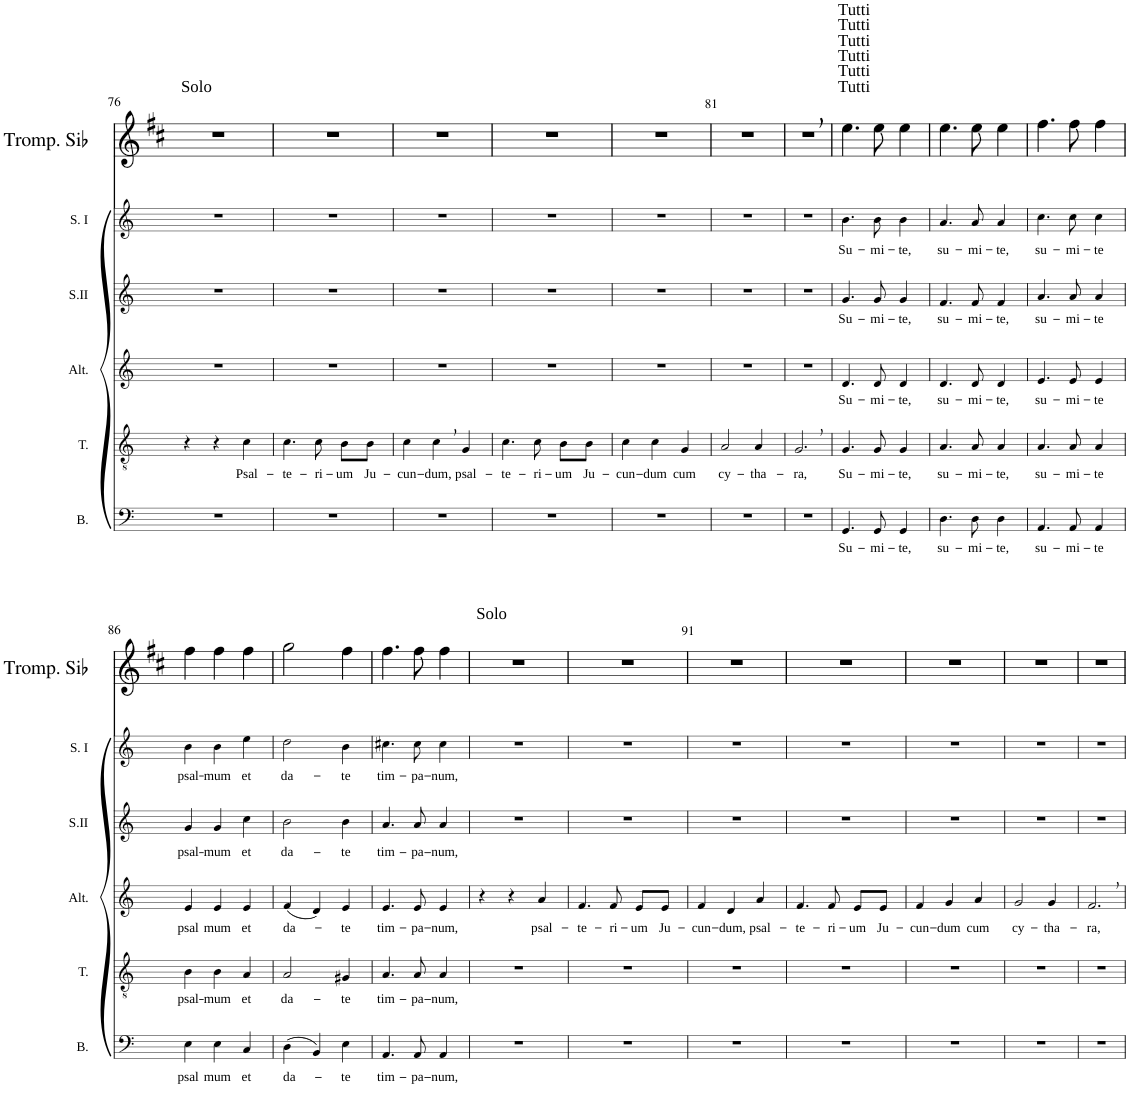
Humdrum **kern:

**kern	**text	**kern	**text	**kern	**text	**kern	**text	**kern	**text	**kern
*part6	*part6	*part5	*part5	*part4	*part4	*part3	*part3	*part2	*part2	*part1
*staff6	*staff6	*staff5	*staff5	*staff4	*staff4	*staff3	*staff3	*staff2	*staff2	*staff1
*I"Basse	*	*I"Ténor	*	*I"Alto	*	*I"Soprano II	*	*I"Soprane I	*	*I"Trompette en Sib
*I'B.	*	*I'T.	*	*I'Alt.	*	*I'S.II	*	*I'S. I	*	*I'Tromp. Sib
!!LO:PB:g=z
*clefF4	*	*clefGv2	*	*clefG2	*	*clefG2	*	*clefG2	*	*clefG2
*	*	*	*	*	*	*	*	*	*	*Trd1c2
*k[]	*	*k[]	*	*k[]	*	*k[]	*	*k[]	*	*k[f#c#]
*M3/4	*	*M3/4	*	*M3/4	*	*M3/4	*	*M3/4	*	*M3/4
=76	=76	=76	=76	=76	=76	=76	=76	=76	=76	=76
!	!	!	!	!	!	!	!	!	!	!LO:TX:a:t=Solo
2.r	.	4r	.	2.r	.	2.r	.	2.r	.	2.r
.	.	4r	.	.	.	.	.	.	.	.
!	!	!	!LO:LY:b	!	!	!	!	!	!	!
.	.	4c\	Psal-	.	.	.	.	.	.	.
=77	=77	=77	=77	=77	=77	=77	=77	=77	=77	=77
!	!	!	!LO:LY:b	!	!	!	!	!	!	!
2.r	.	4.c\	-te-	2.r	.	2.r	.	2.r	.	2.r
!	!	!	!LO:LY:b	!	!	!	!	!	!	!
.	.	8c\	-ri-	.	.	.	.	.	.	.
!	!	!	!LO:LY:b	!	!	!	!	!	!	!
.	.	8B\L	-um	.	.	.	.	.	.	.
!	!	!	!LO:LY:b	!	!	!	!	!	!	!
.	.	8B\J	Ju-	.	.	.	.	.	.	.
=78	=78	=78	=78	=78	=78	=78	=78	=78	=78	=78
!	!	!	!LO:LY:b	!	!	!	!	!	!	!
2.r	.	4c\	-cun-	2.r	.	2.r	.	2.r	.	2.r
!	!	!	!LO:LY:b	!	!	!	!	!	!	!
.	.	4c,\	-dum,	.	.	.	.	.	.	.
!	!	!	!LO:LY:b	!	!	!	!	!	!	!
.	.	4G/	psal-	.	.	.	.	.	.	.
=79	=79	=79	=79	=79	=79	=79	=79	=79	=79	=79
!	!	!	!LO:LY:b	!	!	!	!	!	!	!
2.r	.	4.c\	-te-	2.r	.	2.r	.	2.r	.	2.r
!	!	!	!LO:LY:b	!	!	!	!	!	!	!
.	.	8c\	-ri-	.	.	.	.	.	.	.
!	!	!	!LO:LY:b	!	!	!	!	!	!	!
.	.	8B\L	-um	.	.	.	.	.	.	.
!	!	!	!LO:LY:b	!	!	!	!	!	!	!
.	.	8B\J	Ju-	.	.	.	.	.	.	.
=80	=80	=80	=80	=80	=80	=80	=80	=80	=80	=80
!	!	!	!LO:LY:b	!	!	!	!	!	!	!
2.r	.	4c\	-cun-	2.r	.	2.r	.	2.r	.	2.r
!	!	!	!LO:LY:b	!	!	!	!	!	!	!
.	.	4c\	-dum	.	.	.	.	.	.	.
!	!	!	!LO:LY:b	!	!	!	!	!	!	!
.	.	4G/	cum	.	.	.	.	.	.	.
=81	=81	=81	=81	=81	=81	=81	=81	=81	=81	=81
!	!	!	!LO:LY:b	!	!	!	!	!	!	!
2.r	.	2A/	cy-	2.r	.	2.r	.	2.r	.	2.r
!	!	!	!LO:LY:b	!	!	!	!	!	!	!
.	.	4A/	-tha-	.	.	.	.	.	.	.
=82	=82	=82	=82	=82	=82	=82	=82	=82	=82	=82
!	!	!	!LO:LY:b	!	!	!	!	!	!	!
2.r	.	2.G,/	-ra,	2.r	.	2.r	.	2.r	.	2.r
=83	=83	=83	=83	=83	=83	=83	=83	=83	=83	=83
!	!	!	!	!	!	!	!	!	!	!LO:TX:a:t=Tutti
!	!	!	!	!	!	!	!	!	!	!LO:TX:a:t=Tutti
!	!	!	!	!	!	!	!	!	!	!LO:TX:a:t=Tutti
!	!	!	!	!	!	!	!	!	!	!LO:TX:a:t=Tutti
!	!	!	!	!	!	!	!	!	!	!LO:TX:a:t=Tutti
!	!	!	!	!	!	!	!	!	!	!LO:TX:a:t=Tutti
!	!LO:LY:b	!	!LO:LY:b	!	!LO:LY:b	!	!LO:LY:b	!	!LO:LY:b	!
4.GG/	Su-	4.G/	Su-	4.d/	Su-	4.g/	Su-	4.b\	Su-	4.ee\
!	!LO:LY:b	!	!LO:LY:b	!	!LO:LY:b	!	!LO:LY:b	!	!LO:LY:b	!
8GG/	-mi-	8G/	-mi-	8d/	-mi-	8g/	-mi-	8b\	-mi-	8ee\
!	!LO:LY:b	!	!LO:LY:b	!	!LO:LY:b	!	!LO:LY:b	!	!LO:LY:b	!
4GG/	-te,	4G/	-te,	4d/	-te,	4g/	-te,	4b\	-te,	4ee\
=84	=84	=84	=84	=84	=84	=84	=84	=84	=84	=84
!	!LO:LY:b	!	!LO:LY:b	!	!LO:LY:b	!	!LO:LY:b	!	!LO:LY:b	!
4.D\	su-	4.A/	su-	4.d/	su-	4.f/	su-	4.a/	su-	4.ee\
!	!LO:LY:b	!	!LO:LY:b	!	!LO:LY:b	!	!LO:LY:b	!	!LO:LY:b	!
8D\	-mi-	8A/	-mi-	8d/	-mi-	8f/	-mi-	8a/	-mi-	8ee\
!	!LO:LY:b	!	!LO:LY:b	!	!LO:LY:b	!	!LO:LY:b	!	!LO:LY:b	!
4D\	-te,	4A/	-te,	4d/	-te,	4f/	-te,	4a/	-te,	4ee\
=85	=85	=85	=85	=85	=85	=85	=85	=85	=85	=85
!	!LO:LY:b	!	!LO:LY:b	!	!LO:LY:b	!	!LO:LY:b	!	!LO:LY:b	!
4.AA/	su-	4.A/	su-	4.e/	su-	4.a/	su-	4.cc\	su-	4.ff#\
!	!LO:LY:b	!	!LO:LY:b	!	!LO:LY:b	!	!LO:LY:b	!	!LO:LY:b	!
8AA/	-mi-	8A/	-mi-	8e/	-mi-	8a/	-mi-	8cc\	-mi-	8ff#\
!	!LO:LY:b	!	!LO:LY:b	!	!LO:LY:b	!	!LO:LY:b	!	!LO:LY:b	!
4AA/	-te	4A/	-te	4e/	-te	4a/	-te	4cc\	-te	4ff#\
!!LO:LB:g=z
=86	=86	=86	=86	=86	=86	=86	=86	=86	=86	=86
!	!LO:LY:b	!	!LO:LY:b	!	!LO:LY:b	!	!LO:LY:b	!	!LO:LY:b	!
4E\	psal	4B\	psal-	4e/	psal	4g/	psal-	4b\	psal-	4ff#\
!	!LO:LY:b	!	!LO:LY:b	!	!LO:LY:b	!	!LO:LY:b	!	!LO:LY:b	!
4E\	mum	4B\	-mum	4e/	mum	4g/	-mum	4b\	-mum	4ff#\
!	!LO:LY:b	!	!LO:LY:b	!	!LO:LY:b	!	!LO:LY:b	!	!LO:LY:b	!
4C/	et	4A/	et	4e/	et	4cc\	et	4ee\	et	4ff#\
=87	=87	=87	=87	=87	=87	=87	=87	=87	=87	=87
!	!LO:LY:b	!	!LO:LY:b	!	!LO:LY:b	!	!LO:LY:b	!	!LO:LY:b	!
(4D\	da-	2A/	da-	(4f/	da-	2b\	da-	2dd\	da-	2gg\
4BB/)	.	.	.	4d/)	.	.	.	.	.	.
!	!LO:LY:b	!	!LO:LY:b	!	!LO:LY:b	!	!LO:LY:b	!	!LO:LY:b	!
4E\	-te	4G#X/	-te	4e/	-te	4b\	-te	4b\	-te	4ff#\
=88	=88	=88	=88	=88	=88	=88	=88	=88	=88	=88
!	!LO:LY:b	!	!LO:LY:b	!	!LO:LY:b	!	!LO:LY:b	!	!LO:LY:b	!
4.AA/	tim-	4.A/	tim-	4.e/	tim-	4.a/	tim-	4.cc#X\	tim-	4.ff#\
!	!LO:LY:b	!	!LO:LY:b	!	!LO:LY:b	!	!LO:LY:b	!	!LO:LY:b	!
8AA/	-pa-	8A/	-pa-	8e/	-pa-	8a/	-pa-	8cc#\	-pa-	8ff#\
!	!LO:LY:b	!	!LO:LY:b	!	!LO:LY:b	!	!LO:LY:b	!	!LO:LY:b	!
4AA/	-num,	4A/	-num,	4e/	-num,	4a/	-num,	4cc#\	-num,	4ff#\
=89	=89	=89	=89	=89	=89	=89	=89	=89	=89	=89
!	!	!	!	!	!	!	!	!	!	!LO:TX:a:t=Solo
2.r	.	2.r	.	4r	.	2.r	.	2.r	.	2.r
.	.	.	.	4r	.	.	.	.	.	.
!	!	!	!	!	!LO:LY:b	!	!	!	!	!
.	.	.	.	4a/	psal-	.	.	.	.	.
=90	=90	=90	=90	=90	=90	=90	=90	=90	=90	=90
!	!	!	!	!	!LO:LY:b	!	!	!	!	!
2.r	.	2.r	.	4.f/	-te-	2.r	.	2.r	.	2.r
!	!	!	!	!	!LO:LY:b	!	!	!	!	!
.	.	.	.	8f/	-ri-	.	.	.	.	.
!	!	!	!	!	!LO:LY:b	!	!	!	!	!
.	.	.	.	8e/L	-um	.	.	.	.	.
!	!	!	!	!	!LO:LY:b	!	!	!	!	!
.	.	.	.	8e/J	Ju-	.	.	.	.	.
=91	=91	=91	=91	=91	=91	=91	=91	=91	=91	=91
!	!	!	!	!	!LO:LY:b	!	!	!	!	!
2.r	.	2.r	.	4f/	-cun-	2.r	.	2.r	.	2.r
!	!	!	!	!	!LO:LY:b	!	!	!	!	!
.	.	.	.	4d/	-dum,	.	.	.	.	.
!	!	!	!	!	!LO:LY:b	!	!	!	!	!
.	.	.	.	4a/	psal-	.	.	.	.	.
=92	=92	=92	=92	=92	=92	=92	=92	=92	=92	=92
!	!	!	!	!	!LO:LY:b	!	!	!	!	!
2.r	.	2.r	.	4.f/	-te-	2.r	.	2.r	.	2.r
!	!	!	!	!	!LO:LY:b	!	!	!	!	!
.	.	.	.	8f/	-ri-	.	.	.	.	.
!	!	!	!	!	!LO:LY:b	!	!	!	!	!
.	.	.	.	8e/L	-um	.	.	.	.	.
!	!	!	!	!	!LO:LY:b	!	!	!	!	!
.	.	.	.	8e/J	Ju-	.	.	.	.	.
=93	=93	=93	=93	=93	=93	=93	=93	=93	=93	=93
!	!	!	!	!	!LO:LY:b	!	!	!	!	!
2.r	.	2.r	.	4f/	-cun-	2.r	.	2.r	.	2.r
!	!	!	!	!	!LO:LY:b	!	!	!	!	!
.	.	.	.	4g/	-dum	.	.	.	.	.
!	!	!	!	!	!LO:LY:b	!	!	!	!	!
.	.	.	.	4a/	cum	.	.	.	.	.
=94	=94	=94	=94	=94	=94	=94	=94	=94	=94	=94
!	!	!	!	!	!LO:LY:b	!	!	!	!	!
2.r	.	2.r	.	2g/	cy-	2.r	.	2.r	.	2.r
!	!	!	!	!	!LO:LY:b	!	!	!	!	!
.	.	.	.	4g/	-tha-	.	.	.	.	.
=95	=95	=95	=95	=95	=95	=95	=95	=95	=95	=95
!	!	!	!	!	!LO:LY:b	!	!	!	!	!
2.r	.	2.r	.	2.f,/	-ra,	2.r	.	2.r	.	2.r
=	=	=	=	=	=	=	=	=	=	=
*-	*-	*-	*-	*-	*-	*-	*-	*-	*-	*-
